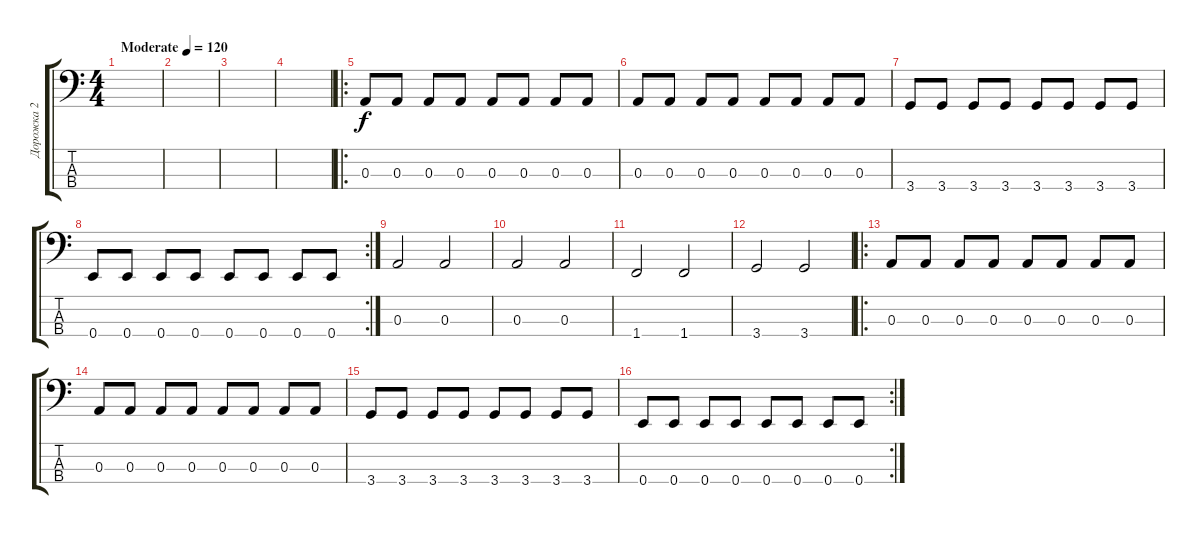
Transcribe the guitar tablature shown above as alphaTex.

\track ("Дорожка 2" "Дорожка 2") {instrument electricbasspick}
\staff {score tabs}
\tuning (G2 D2 A1 E1) {hide}
\ts (4 4)
\tempo (120 "Moderate")
\clef f4
\ks c
|
|
|
|
\ro
0.3.8 0.3.8 0.3.8 0.3.8 0.3.8 0.3.8 0.3.8 0.3.8 |
0.3.8 0.3.8 0.3.8 0.3.8 0.3.8 0.3.8 0.3.8 0.3.8 |
3.4.8 3.4.8 3.4.8 3.4.8 3.4.8 3.4.8 3.4.8 3.4.8 |
\rc 2
0.4.8 0.4.8 0.4.8 0.4.8 0.4.8 0.4.8 0.4.8 0.4.8 |
0.3.2 0.3.2 |
0.3.2 0.3.2 |
1.4.2 1.4.2 |
3.4.2 3.4.2 |
\ro
0.3.8 0.3.8 0.3.8 0.3.8 0.3.8 0.3.8 0.3.8 0.3.8 |
0.3.8 0.3.8 0.3.8 0.3.8 0.3.8 0.3.8 0.3.8 0.3.8 |
3.4.8 3.4.8 3.4.8 3.4.8 3.4.8 3.4.8 3.4.8 3.4.8 |
\rc 2
0.4.8 0.4.8 0.4.8 0.4.8 0.4.8 0.4.8 0.4.8 0.4.8
